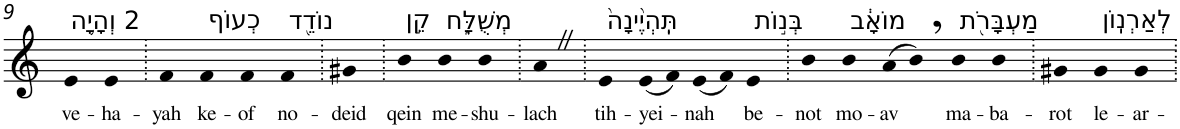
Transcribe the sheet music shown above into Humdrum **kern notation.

**kern	**text
*part1	*part1
*staff1	*staff1
*I"Piano	*
*I'Pno	*
!!LO:PB:g=z
*clefG2	*
*k[]	*
=9	=9
!LO:TX:a:t=2 וְהָיָ֥ה	!
!	!LO:LY:b
4e	ve-
!	!LO:LY:b
4e	-ha-
=10.	=10.
!	!LO:LY:b
4f	-yah
!LO:TX:a:t=כְעוֹף	!
!	!LO:LY:b
4f	ke-
!	!LO:LY:b
4f	-of
!LO:TX:a:t=נוֹדֵ֖ד	!
!	!LO:LY:b
4f	no-
=11.	=11.
!	!LO:LY:b
4g#X	-deid
=12.	=12.
!LO:TX:a:t=קֵ֣ן	!
!	!LO:LY:b
4b	qein
!LO:TX:a:t=מְשֻׁלָּ֑ח	!
!	!LO:LY:b
4b	me-
!	!LO:LY:b
4b	-shu-
=13.	=13.
!	!LO:LY:b
4aZ	-lach
=14.	=14.
!LO:TX:a:t=תִּֽהְיֶ֙ינָה֙	!
!	!LO:LY:b
4e	tih-
!	!LO:LY:b
(8e	-yei-
8f)	.
!	!LO:LY:b
(8e	-nah
8f)	.
!LO:TX:a:t=בְּנ֣וֹת	!
!	!LO:LY:b
4e	be-
=15.	=15.
!	!LO:LY:b
4b	-not
!LO:TX:a:t=מוֹאָ֔ב	!
!	!LO:LY:b
4b	mo-
!	!LO:LY:b
(8a	-av
8b,)	.
!LO:TX:a:t=מַעְבָּרֹ֖ת	!
!	!LO:LY:b
4b	ma-
!	!LO:LY:b
4b	-ba-
=16.	=16.
!	!LO:LY:b
4g#X	-rot
!LO:TX:a:t=לְאַרְנֽוֹן	!
!	!LO:LY:b
4g#	le-
!	!LO:LY:b
4g#	-ar-
=.	=.
*-	*-
